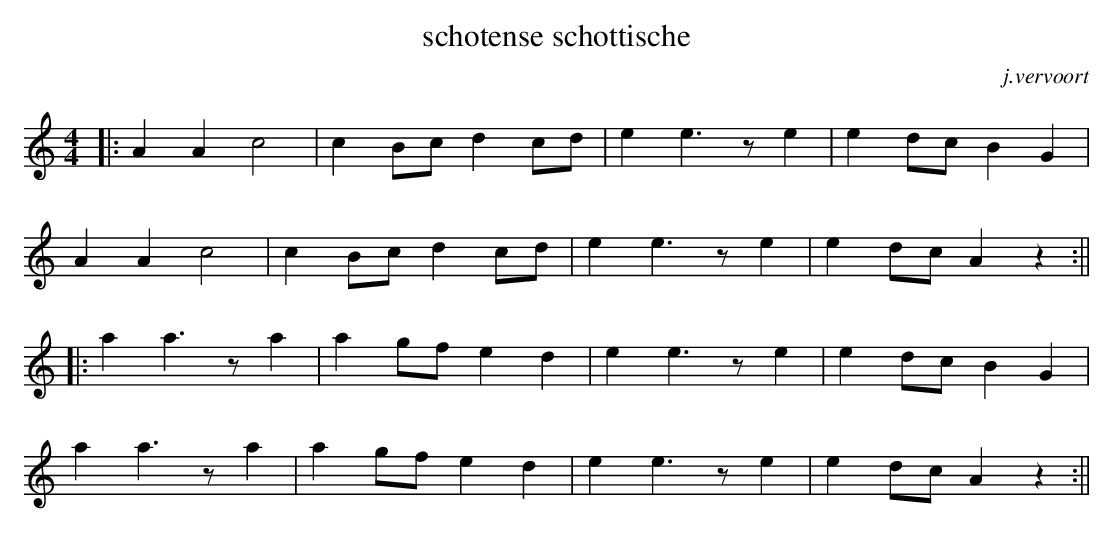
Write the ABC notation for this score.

X:1
T: schotense schottische
C: j.vervoort
M: 4/4
L: 1/8
K: Amin
|:A2A2 c4|c2Bc d2cd|e2e3ze2|e2dc B2G2|
A2A2 c4|c2Bc d2cd|e2e3ze2|e2dc A2z2:||
|:a2a3za2|a2gf e2d2|e2e3ze2|e2dc B2G2|
a2a3za2|a2gf e2d2|e2e3ze2|e2dc A2z2:||
